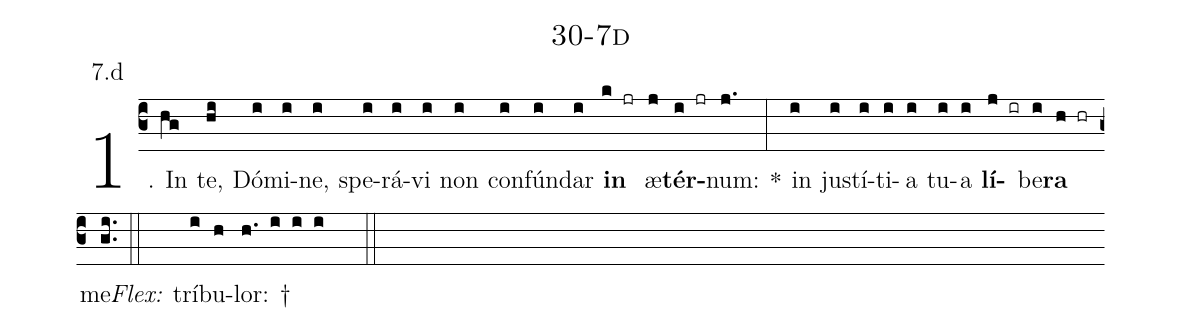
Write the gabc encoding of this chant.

name: 30-7d;
annotation: 7.d;
%%
(c3)1. In(hg) te,(hi) Dó(i)mi(i)ne,(i) spe(i)rá(i)vi(i) non(i) con(i)fún(i)dar(i) <b>in</b>(k jr) æ(j)<b>tér</b>(i jr)num:(j.) *(:) in(i) jus(i)tí(i)ti(i)a(i) tu(i)a(i) <b>lí</b>(j ir)be(i)<b>ra</b>(h hr) me.(gi..) (::)
<i>Flex:</i>()  trí(i)bu(h)lor: †(h. i i i  ::)
